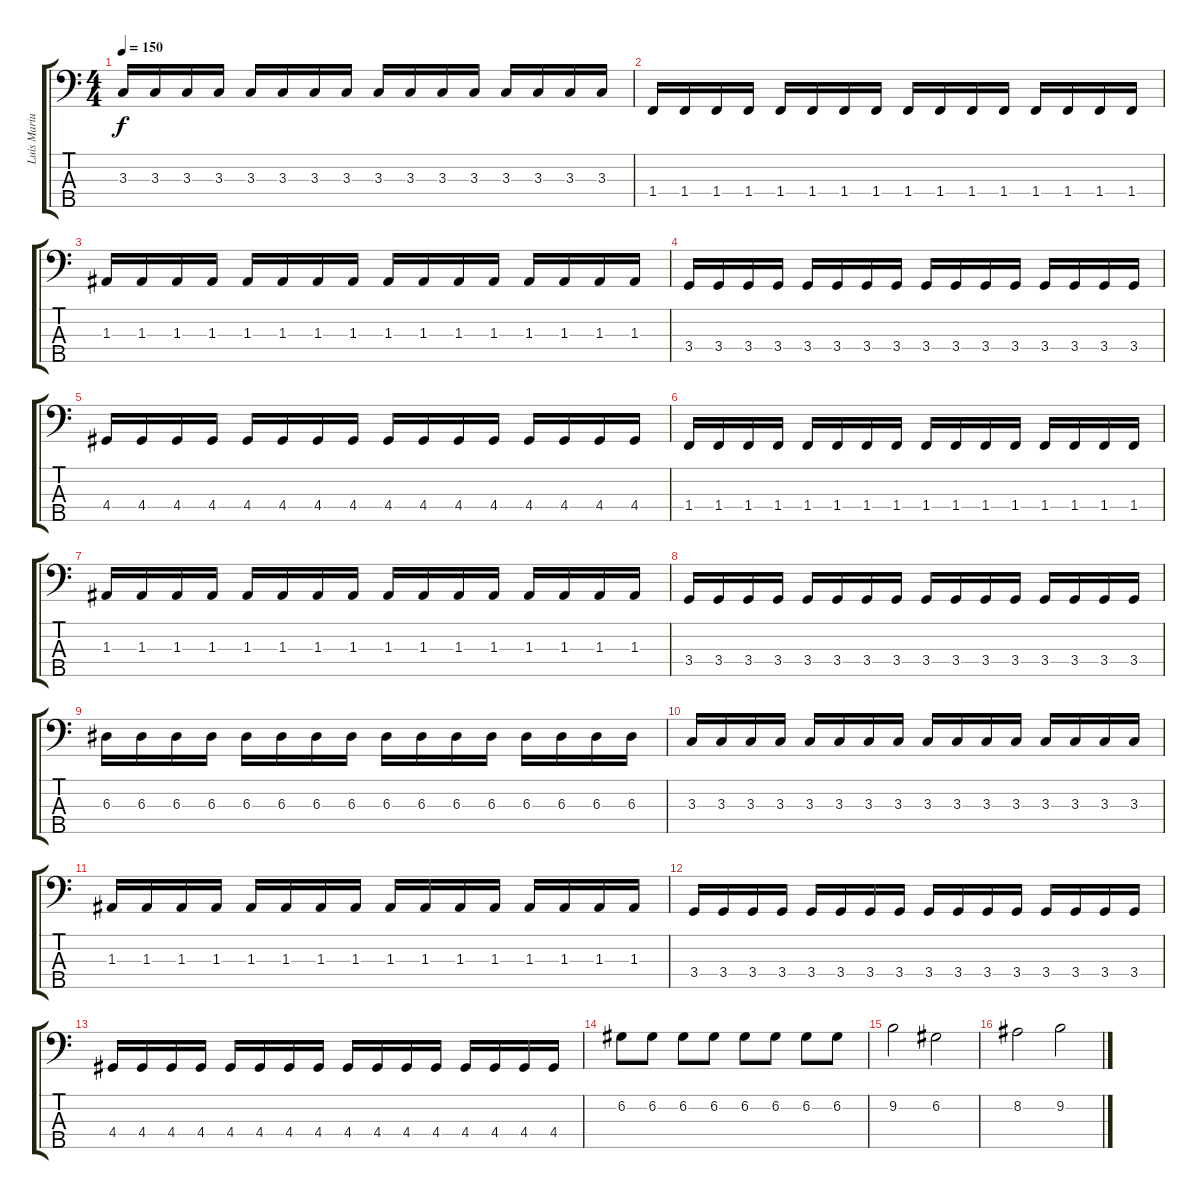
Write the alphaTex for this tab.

\track ("Luis Mariutti" "Luis Mariu") {instrument electricbassfinger}
\staff {score tabs}
\tuning (G2 D2 A1 E1 B0) {hide}
\ts (4 4)
\tempo 150
\clef f4
\ks c
3.3.16{dy f} 3.3.16 3.3.16 3.3.16 3.3.16 3.3.16 3.3.16 3.3.16 3.3.16 3.3.16 3.3.16 3.3.16 3.3.16 3.3.16 3.3.16 3.3.16 |
1.4.16 1.4.16 1.4.16 1.4.16 1.4.16 1.4.16 1.4.16 1.4.16 1.4.16 1.4.16 1.4.16 1.4.16 1.4.16 1.4.16 1.4.16 1.4.16 |
1.3.16 1.3.16 1.3.16 1.3.16 1.3.16 1.3.16 1.3.16 1.3.16 1.3.16 1.3.16 1.3.16 1.3.16 1.3.16 1.3.16 1.3.16 1.3.16 |
3.4.16 3.4.16 3.4.16 3.4.16 3.4.16 3.4.16 3.4.16 3.4.16 3.4.16 3.4.16 3.4.16 3.4.16 3.4.16 3.4.16 3.4.16 3.4.16 |
4.4.16 4.4.16 4.4.16 4.4.16 4.4.16 4.4.16 4.4.16 4.4.16 4.4.16 4.4.16 4.4.16 4.4.16 4.4.16 4.4.16 4.4.16 4.4.16 |
1.4.16 1.4.16 1.4.16 1.4.16 1.4.16 1.4.16 1.4.16 1.4.16 1.4.16 1.4.16 1.4.16 1.4.16 1.4.16 1.4.16 1.4.16 1.4.16 |
1.3.16 1.3.16 1.3.16 1.3.16 1.3.16 1.3.16 1.3.16 1.3.16 1.3.16 1.3.16 1.3.16 1.3.16 1.3.16 1.3.16 1.3.16 1.3.16 |
3.4.16 3.4.16 3.4.16 3.4.16 3.4.16 3.4.16 3.4.16 3.4.16 3.4.16 3.4.16 3.4.16 3.4.16 3.4.16 3.4.16 3.4.16 3.4.16 |
6.3.16 6.3.16 6.3.16 6.3.16 6.3.16 6.3.16 6.3.16 6.3.16 6.3.16 6.3.16 6.3.16 6.3.16 6.3.16 6.3.16 6.3.16 6.3.16 |
3.3.16 3.3.16 3.3.16 3.3.16 3.3.16 3.3.16 3.3.16 3.3.16 3.3.16 3.3.16 3.3.16 3.3.16 3.3.16 3.3.16 3.3.16 3.3.16 |
1.3.16 1.3.16 1.3.16 1.3.16 1.3.16 1.3.16 1.3.16 1.3.16 1.3.16 1.3.16 1.3.16 1.3.16 1.3.16 1.3.16 1.3.16 1.3.16 |
3.4.16 3.4.16 3.4.16 3.4.16 3.4.16 3.4.16 3.4.16 3.4.16 3.4.16 3.4.16 3.4.16 3.4.16 3.4.16 3.4.16 3.4.16 3.4.16 |
4.4.16 4.4.16 4.4.16 4.4.16 4.4.16 4.4.16 4.4.16 4.4.16 4.4.16 4.4.16 4.4.16 4.4.16 4.4.16 4.4.16 4.4.16 4.4.16 |
6.2.8 6.2.8 6.2.8 6.2.8 6.2.8 6.2.8 6.2.8 6.2.8 |
9.2.2 6.2.2 |
8.2.2 9.2.2
